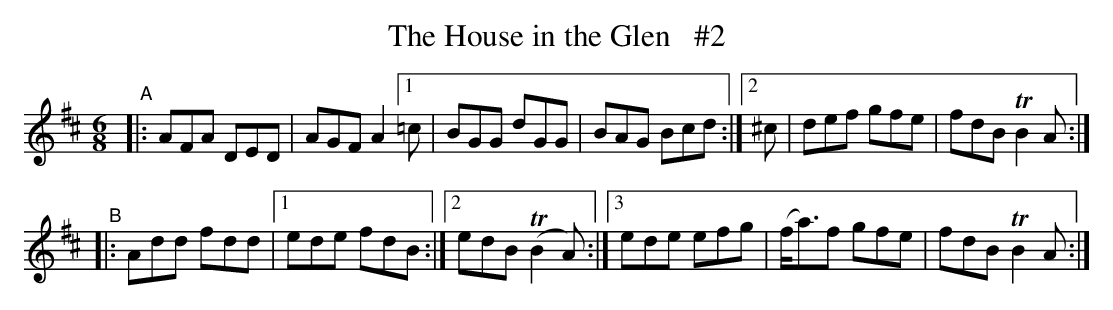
X:1
T: The House in the Glen   #2
M: 6/8
L: 1/8
K: D
"^A"\
|: AFA DED | AGF A2 [1 =c | BGG dGG | BAG  Bcd :|[2 ^c | def gfe | fdB TB2A :|
"^B"\
|: Add fdd |[1 ede fdB :|[2 edB (TB2A) :|[3 ede efg | (f<a)f gfe | fdB  TB2A :|
